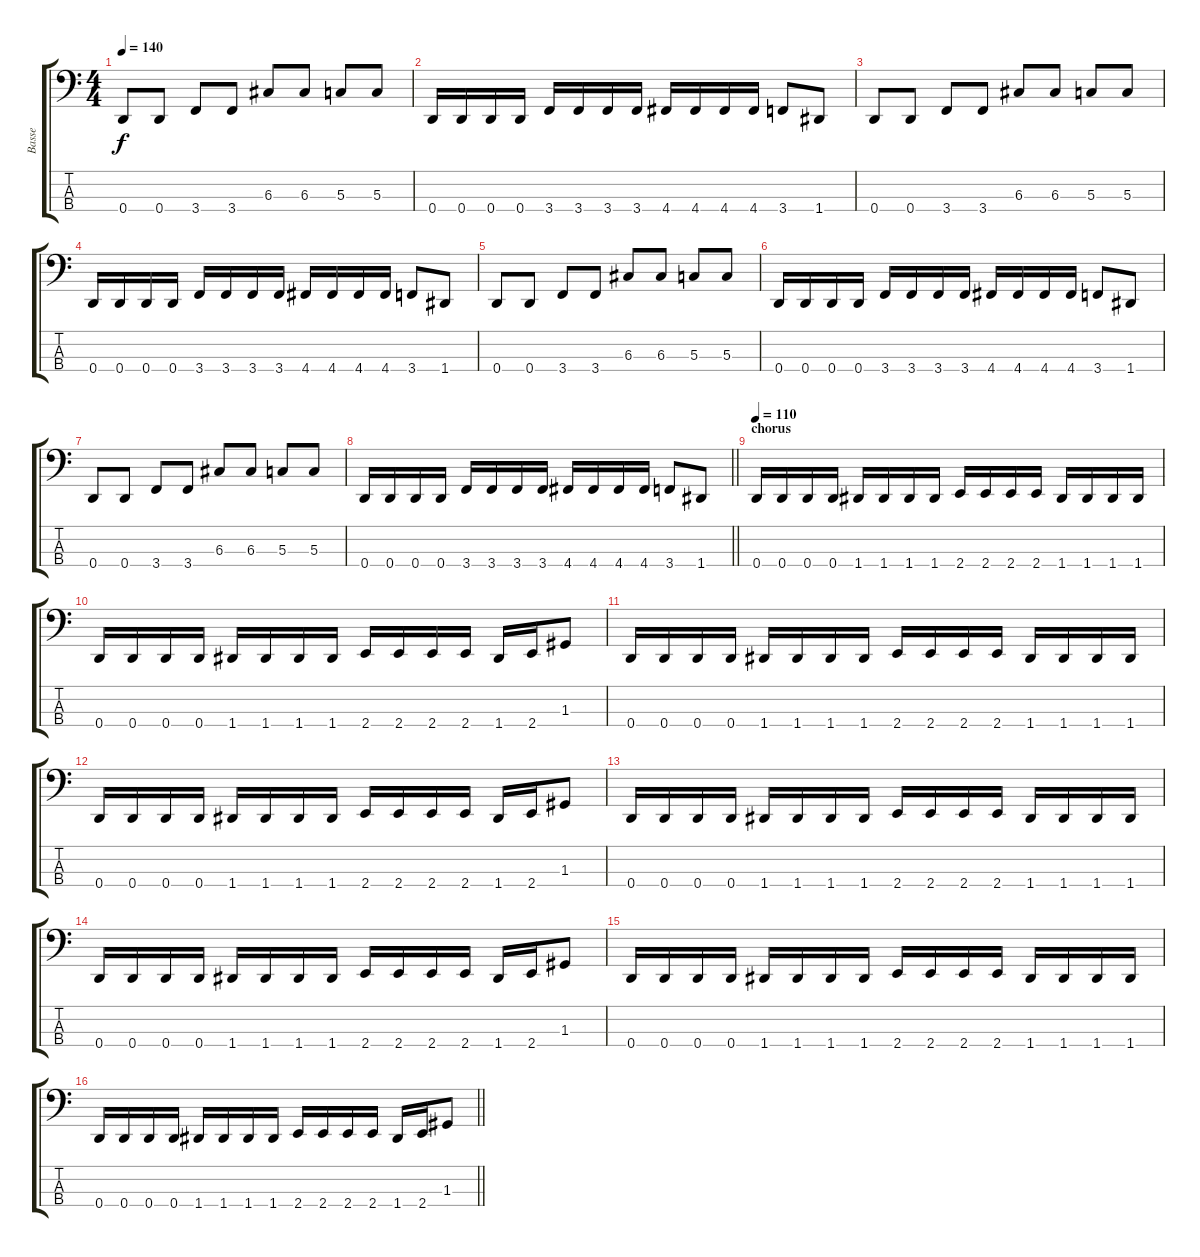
\track ("Basse" "Basse") {instrument electricbassfinger}
\staff {score tabs}
\tuning (F2 C2 G1 D1) {hide}
\ts (4 4)
\tempo 140
\clef f4
\ks c
0.4.8{dy f} 0.4.8 3.4.8 3.4.8 6.3.8 6.3.8 5.3.8 5.3.8 |
0.4.16 0.4.16 0.4.16 0.4.16 3.4.16 3.4.16 3.4.16 3.4.16 4.4.16 4.4.16 4.4.16 4.4.16 3.4.8 1.4.8 |
0.4.8 0.4.8 3.4.8 3.4.8 6.3.8 6.3.8 5.3.8 5.3.8 |
0.4.16 0.4.16 0.4.16 0.4.16 3.4.16 3.4.16 3.4.16 3.4.16 4.4.16 4.4.16 4.4.16 4.4.16 3.4.8 1.4.8 |
0.4.8 0.4.8 3.4.8 3.4.8 6.3.8 6.3.8 5.3.8 5.3.8 |
0.4.16 0.4.16 0.4.16 0.4.16 3.4.16 3.4.16 3.4.16 3.4.16 4.4.16 4.4.16 4.4.16 4.4.16 3.4.8 1.4.8 |
0.4.8 0.4.8 3.4.8 3.4.8 6.3.8 6.3.8 5.3.8 5.3.8 |
\barLineRight lightlight
0.4.16 0.4.16 0.4.16 0.4.16 3.4.16 3.4.16 3.4.16 3.4.16 4.4.16 4.4.16 4.4.16 4.4.16 3.4.8 1.4.8 |
\section ("" "chorus")
\tempo 110
0.4.16 0.4.16 0.4.16 0.4.16 1.4.16 1.4.16 1.4.16 1.4.16 2.4.16 2.4.16 2.4.16 2.4.16 1.4.16 1.4.16 1.4.16 1.4.16 |
0.4.16 0.4.16 0.4.16 0.4.16 1.4.16 1.4.16 1.4.16 1.4.16 2.4.16 2.4.16 2.4.16 2.4.16 1.4.16 2.4.16 1.3.8 |
0.4.16 0.4.16 0.4.16 0.4.16 1.4.16 1.4.16 1.4.16 1.4.16 2.4.16 2.4.16 2.4.16 2.4.16 1.4.16 1.4.16 1.4.16 1.4.16 |
0.4.16 0.4.16 0.4.16 0.4.16 1.4.16 1.4.16 1.4.16 1.4.16 2.4.16 2.4.16 2.4.16 2.4.16 1.4.16 2.4.16 1.3.8 |
0.4.16 0.4.16 0.4.16 0.4.16 1.4.16 1.4.16 1.4.16 1.4.16 2.4.16 2.4.16 2.4.16 2.4.16 1.4.16 1.4.16 1.4.16 1.4.16 |
0.4.16 0.4.16 0.4.16 0.4.16 1.4.16 1.4.16 1.4.16 1.4.16 2.4.16 2.4.16 2.4.16 2.4.16 1.4.16 2.4.16 1.3.8 |
0.4.16 0.4.16 0.4.16 0.4.16 1.4.16 1.4.16 1.4.16 1.4.16 2.4.16 2.4.16 2.4.16 2.4.16 1.4.16 1.4.16 1.4.16 1.4.16 |
\barLineRight lightlight
0.4.16 0.4.16 0.4.16 0.4.16 1.4.16 1.4.16 1.4.16 1.4.16 2.4.16 2.4.16 2.4.16 2.4.16 1.4.16 2.4.16 1.3.8
